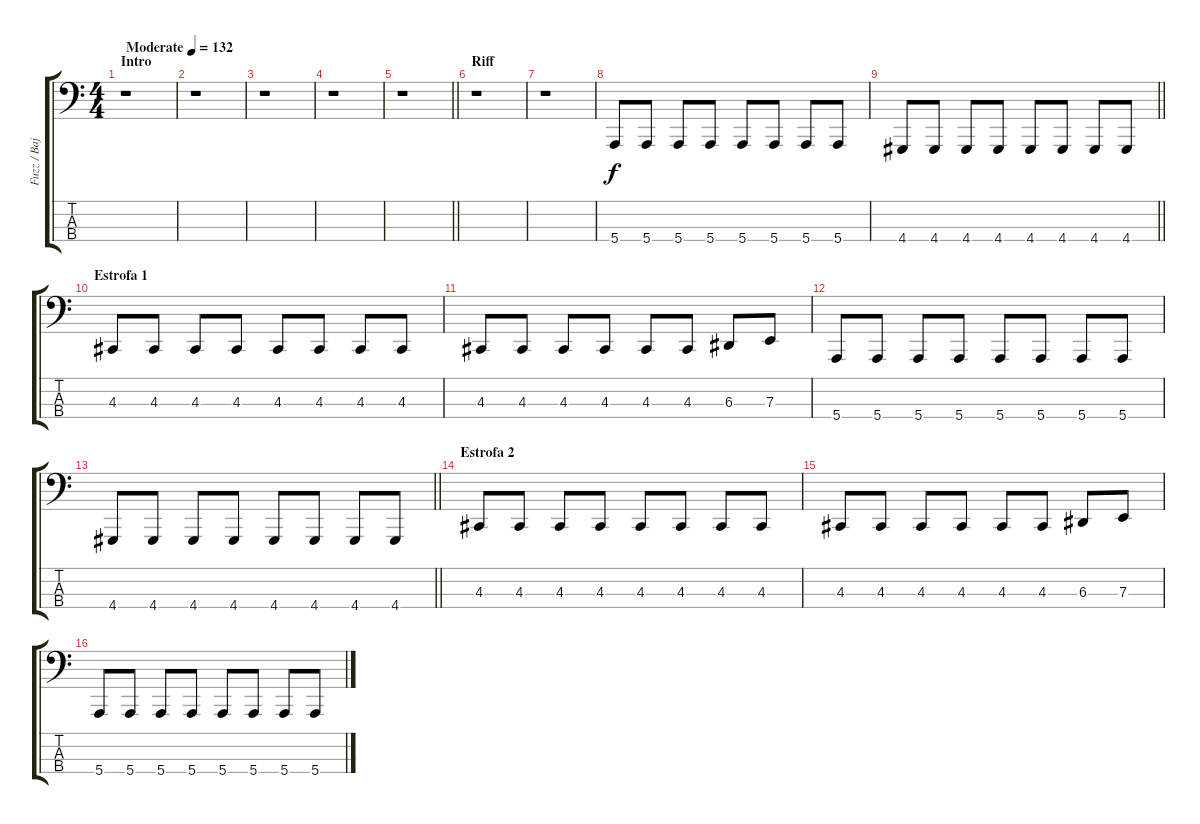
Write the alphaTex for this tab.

\track ("Fuzz / Bajo" "Fuzz / Baj") {instrument lead2sawtooth}
\staff {score tabs}
\tuning (G2 D2 A1 E1) {hide}
\ts (4 4)
\section ("" "Intro")
\tempo (132 "Moderate")
\clef f4
\ks c
r.1{dy f instrument lead2sawtooth} |
r.1 |
r.1 |
r.1 |
\barLineRight lightlight
r.1 |
\section ("" "Riff")
r.1 |
r.1 |
5.4.8 5.4.8 5.4.8 5.4.8 5.4.8 5.4.8 5.4.8 5.4.8 |
\barLineRight lightlight
4.4.8 4.4.8 4.4.8 4.4.8 4.4.8 4.4.8 4.4.8 4.4.8 |
\section ("" "Estrofa 1")
4.3.8 4.3.8 4.3.8 4.3.8 4.3.8 4.3.8 4.3.8 4.3.8 |
4.3.8 4.3.8 4.3.8 4.3.8 4.3.8 4.3.8 6.3.8 7.3.8 |
5.4.8 5.4.8 5.4.8 5.4.8 5.4.8 5.4.8 5.4.8 5.4.8 |
\barLineRight lightlight
4.4.8 4.4.8 4.4.8 4.4.8 4.4.8 4.4.8 4.4.8 4.4.8 |
\section ("" "Estrofa 2")
4.3.8 4.3.8 4.3.8 4.3.8 4.3.8 4.3.8 4.3.8 4.3.8 |
4.3.8 4.3.8 4.3.8 4.3.8 4.3.8 4.3.8 6.3.8 7.3.8 |
5.4.8 5.4.8 5.4.8 5.4.8 5.4.8 5.4.8 5.4.8 5.4.8
